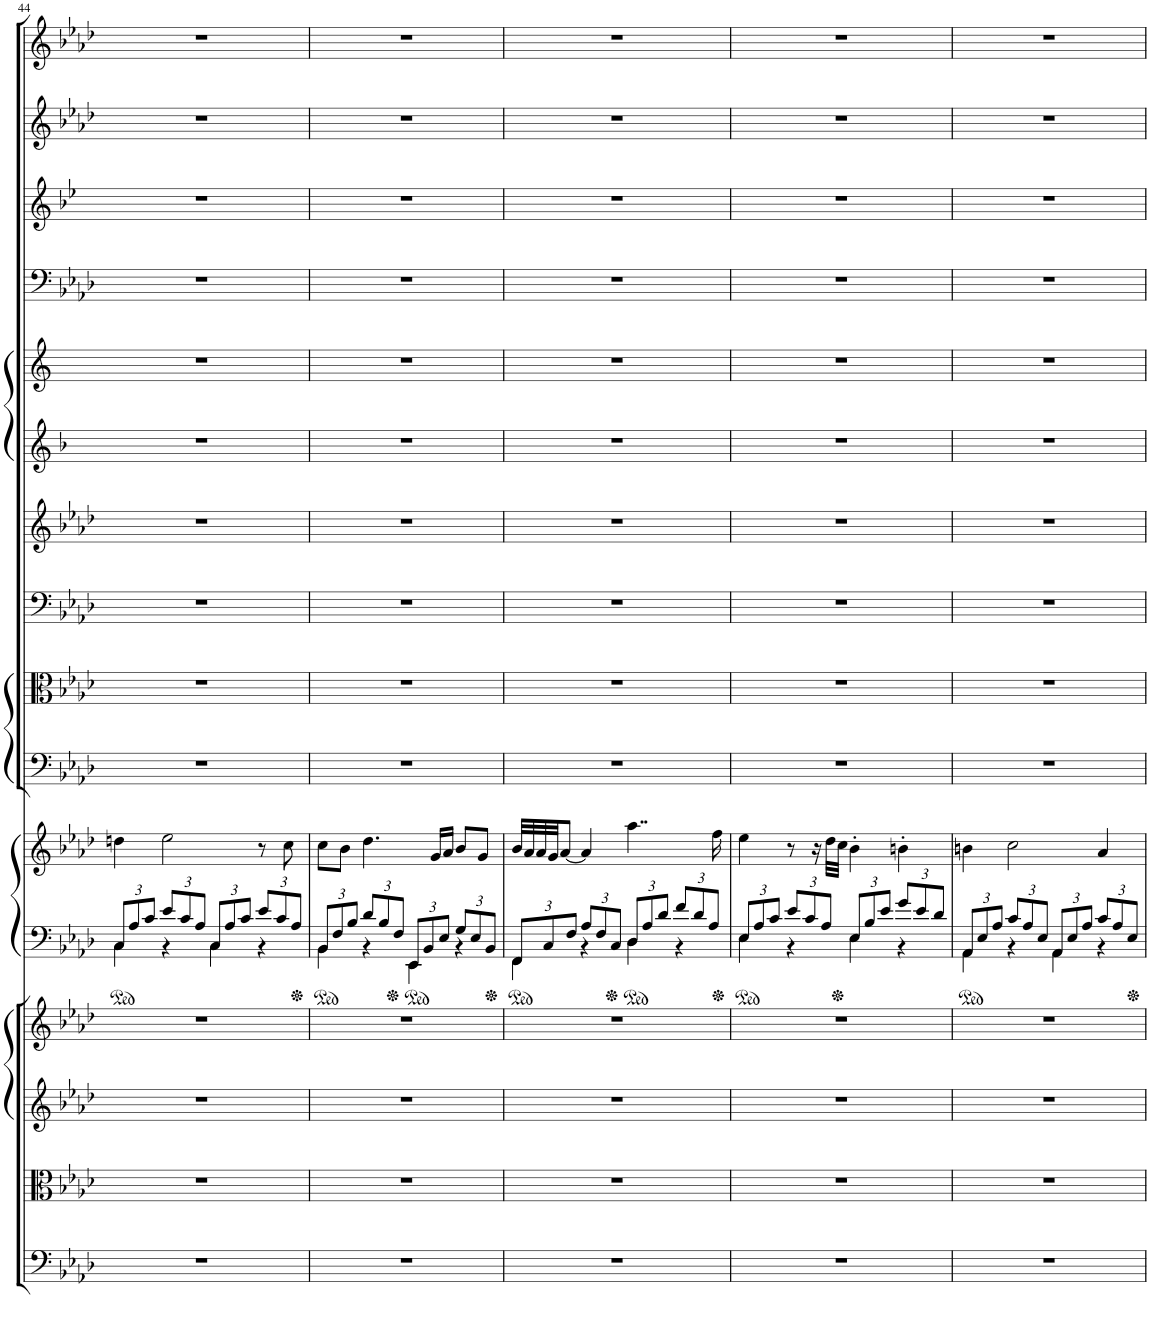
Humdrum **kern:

**kern	**kern	**kern	**kern	**kern	**kern	**kern	**kern	**kern	**kern	**kern	**kern	**kern	**kern	**kern	**kern
*part15	*part14	*part13	*part12	*part11	*part11	*part10	*part9	*part8	*part7	*part6	*part5	*part4	*part3	*part2	*part1
*staff16	*staff15	*staff14	*staff13	*staff12	*staff11	*staff10	*staff9	*staff8	*staff7	*staff6	*staff5	*staff4	*staff3	*staff2	*staff1
*I"Bassi	*I"Viola	*I"Violino II	*I"Violino I	*I"Pianoforte	*	*I"Trombone Basso	*I"Tromboni Alto, Tenore	*I"Timpani in C, F, G	*I"Trombe in C	*I"Corni in Es	*I"Corni in As	*I"Fagotti	*I"Clarinetti in B	*I"Oboi (II = Corno inglese)	*I"Flauto
*	*	*	*	*I'Pno	*	*	*I'Trb	*I'Timp	*	*	*	*	*I'Cl	*I'Ob	*I'Fl
!!LO:PB:g=z
*clefF4	*clefC3	*clefG2	*clefG2	*clefF4	*clefG2	*clefF4	*clefC3	*clefF4	*clefG2	*clefG2	*clefG2	*clefF4	*clefG2	*clefG2	*clefG2
*	*	*	*	*	*	*	*	*	*	*Trd5c9	*Trd2c4	*	*Trd1c2	*Trd4c7	*
*k[b-e-a-d-]	*k[b-e-a-d-]	*k[b-e-a-d-]	*k[b-e-a-d-]	*k[b-e-a-d-]	*k[b-e-a-d-]	*k[b-e-a-d-]	*k[b-e-a-d-]	*k[b-e-a-d-]	*k[b-e-a-d-]	*k[b-]	*k[]	*k[b-e-a-d-]	*k[b-e-]	*k[b-e-a-d-]	*k[b-e-a-d-]
*M4/4	*M4/4	*M4/4	*M4/4	*M4/4	*M4/4	*M4/4	*M4/4	*M4/4	*M4/4	*M4/4	*M4/4	*M4/4	*M4/4	*M4/4	*M4/4
*met(c)	*met(c)	*met(c)	*met(c)	*met(c)	*met(c)	*met(c)	*met(c)	*met(c)	*met(c)	*met(c)	*met(c)	*met(c)	*met(c)	*met(c)	*met(c)
*	*	*	*	*Xbrackettup	*	*	*	*	*	*	*	*	*	*	*
=44	=44	=44	=44	=44	=44	=44	=44	=44	=44	=44	=44	=44	=44	=44	=44
*	*	*	*	*^	*	*	*	*	*	*	*	*	*	*	*
1r	1r	1r	1r	12C/L	4C\	4ddn\	1r	1r	1r	1r	1r	1r	1r	1r	1r	1r
.	.	.	.	12A-/	.	.	.	.	.	.	.	.	.	.	.	.
.	.	.	.	12c/J	.	.	.	.	.	.	.	.	.	.	.	.
.	.	.	.	12e-/L	4r	2ee-\	.	.	.	.	.	.	.	.	.	.
.	.	.	.	12c/	.	.	.	.	.	.	.	.	.	.	.	.
.	.	.	.	12A-/J	.	.	.	.	.	.	.	.	.	.	.	.
.	.	.	.	12C/L	4C\	.	.	.	.	.	.	.	.	.	.	.
.	.	.	.	12A-/	.	.	.	.	.	.	.	.	.	.	.	.
.	.	.	.	12c/J	.	.	.	.	.	.	.	.	.	.	.	.
.	.	.	.	12e-/L	4r	8r	.	.	.	.	.	.	.	.	.	.
.	.	.	.	12c/	.	.	.	.	.	.	.	.	.	.	.	.
.	.	.	.	.	.	8cc\	.	.	.	.	.	.	.	.	.	.
.	.	.	.	12A-/J	.	.	.	.	.	.	.	.	.	.	.	.
=45	=45	=45	=45	=45	=45	=45	=45	=45	=45	=45	=45	=45	=45	=45	=45	=45
1r	1r	1r	1r	12BB-/L	4BB-\	8cc\L	1r	1r	1r	1r	1r	1r	1r	1r	1r	1r
.	.	.	.	12F/	.	.	.	.	.	.	.	.	.	.	.	.
.	.	.	.	.	.	8b-\J	.	.	.	.	.	.	.	.	.	.
.	.	.	.	12B-/J	.	.	.	.	.	.	.	.	.	.	.	.
.	.	.	.	12d-/L	4r	4.dd-\	.	.	.	.	.	.	.	.	.	.
.	.	.	.	12B-/	.	.	.	.	.	.	.	.	.	.	.	.
.	.	.	.	12F/J	.	.	.	.	.	.	.	.	.	.	.	.
.	.	.	.	12EE-/L	4EE-\	.	.	.	.	.	.	.	.	.	.	.
.	.	.	.	12BB-/	.	.	.	.	.	.	.	.	.	.	.	.
.	.	.	.	.	.	16g/LL	.	.	.	.	.	.	.	.	.	.
.	.	.	.	12E-/J	.	.	.	.	.	.	.	.	.	.	.	.
.	.	.	.	.	.	16a-/JJ	.	.	.	.	.	.	.	.	.	.
.	.	.	.	12G/L	4r	8b-/L	.	.	.	.	.	.	.	.	.	.
.	.	.	.	12E-/	.	.	.	.	.	.	.	.	.	.	.	.
.	.	.	.	.	.	8g/J	.	.	.	.	.	.	.	.	.	.
.	.	.	.	12BB-/J	.	.	.	.	.	.	.	.	.	.	.	.
=46	=46	=46	=46	=46	=46	=46	=46	=46	=46	=46	=46	=46	=46	=46	=46	=46
1r	1r	1r	1r	12FF/L	4FF\	32b-/LLL	1r	1r	1r	1r	1r	1r	1r	1r	1r	1r
.	.	.	.	.	.	32a-/	.	.	.	.	.	.	.	.	.	.
.	.	.	.	.	.	32a-/	.	.	.	.	.	.	.	.	.	.
.	.	.	.	12C/	.	.	.	.	.	.	.	.	.	.	.	.
.	.	.	.	.	.	32g/JJ	.	.	.	.	.	.	.	.	.	.
.	.	.	.	.	.	[8a-/J	.	.	.	.	.	.	.	.	.	.
.	.	.	.	12F/J	.	.	.	.	.	.	.	.	.	.	.	.
.	.	.	.	12A-/L	4r	4a-/]	.	.	.	.	.	.	.	.	.	.
.	.	.	.	12F/	.	.	.	.	.	.	.	.	.	.	.	.
.	.	.	.	12C/J	.	.	.	.	.	.	.	.	.	.	.	.
.	.	.	.	12D-/L	4D-\	4..aa-\	.	.	.	.	.	.	.	.	.	.
.	.	.	.	12A-/	.	.	.	.	.	.	.	.	.	.	.	.
.	.	.	.	12d-/J	.	.	.	.	.	.	.	.	.	.	.	.
.	.	.	.	12f/L	4r	.	.	.	.	.	.	.	.	.	.	.
.	.	.	.	12d-/	.	.	.	.	.	.	.	.	.	.	.	.
.	.	.	.	12A-/J	.	.	.	.	.	.	.	.	.	.	.	.
.	.	.	.	.	.	16ff\	.	.	.	.	.	.	.	.	.	.
=47	=47	=47	=47	=47	=47	=47	=47	=47	=47	=47	=47	=47	=47	=47	=47	=47
1r	1r	1r	1r	12E-/L	4E-\	4ee-\	1r	1r	1r	1r	1r	1r	1r	1r	1r	1r
.	.	.	.	12A-/	.	.	.	.	.	.	.	.	.	.	.	.
.	.	.	.	12c/J	.	.	.	.	.	.	.	.	.	.	.	.
.	.	.	.	12e-/L	4r	8r	.	.	.	.	.	.	.	.	.	.
.	.	.	.	12c/	.	.	.	.	.	.	.	.	.	.	.	.
.	.	.	.	.	.	16r	.	.	.	.	.	.	.	.	.	.
.	.	.	.	12A-/J	.	.	.	.	.	.	.	.	.	.	.	.
.	.	.	.	.	.	32dd-\LLL	.	.	.	.	.	.	.	.	.	.
.	.	.	.	.	.	32cc\JJJ	.	.	.	.	.	.	.	.	.	.
.	.	.	.	12E-/L	4E-\	4b-'\	.	.	.	.	.	.	.	.	.	.
.	.	.	.	12B-/	.	.	.	.	.	.	.	.	.	.	.	.
.	.	.	.	12e-/J	.	.	.	.	.	.	.	.	.	.	.	.
.	.	.	.	12g/L	4r	4bn'\	.	.	.	.	.	.	.	.	.	.
.	.	.	.	12e-/	.	.	.	.	.	.	.	.	.	.	.	.
.	.	.	.	12d-/J	.	.	.	.	.	.	.	.	.	.	.	.
=48	=48	=48	=48	=48	=48	=48	=48	=48	=48	=48	=48	=48	=48	=48	=48	=48
1r	1r	1r	1r	12AA-/L	4AA-\	4bn\	1r	1r	1r	1r	1r	1r	1r	1r	1r	1r
.	.	.	.	12E-/	.	.	.	.	.	.	.	.	.	.	.	.
.	.	.	.	12A-/J	.	.	.	.	.	.	.	.	.	.	.	.
.	.	.	.	12c/L	4r	2cc\	.	.	.	.	.	.	.	.	.	.
.	.	.	.	12A-/	.	.	.	.	.	.	.	.	.	.	.	.
.	.	.	.	12E-/J	.	.	.	.	.	.	.	.	.	.	.	.
.	.	.	.	12AA-/L	4AA-\	.	.	.	.	.	.	.	.	.	.	.
.	.	.	.	12E-/	.	.	.	.	.	.	.	.	.	.	.	.
.	.	.	.	12A-/J	.	.	.	.	.	.	.	.	.	.	.	.
.	.	.	.	12c/L	4r	4a-/	.	.	.	.	.	.	.	.	.	.
.	.	.	.	12A-/	.	.	.	.	.	.	.	.	.	.	.	.
.	.	.	.	12E-/J	.	.	.	.	.	.	.	.	.	.	.	.
*	*	*	*	*v	*v	*	*	*	*	*	*	*	*	*	*	*
=	=	=	=	=	=	=	=	=	=	=	=	=	=	=	=
*-	*-	*-	*-	*-	*-	*-	*-	*-	*-	*-	*-	*-	*-	*-	*-
